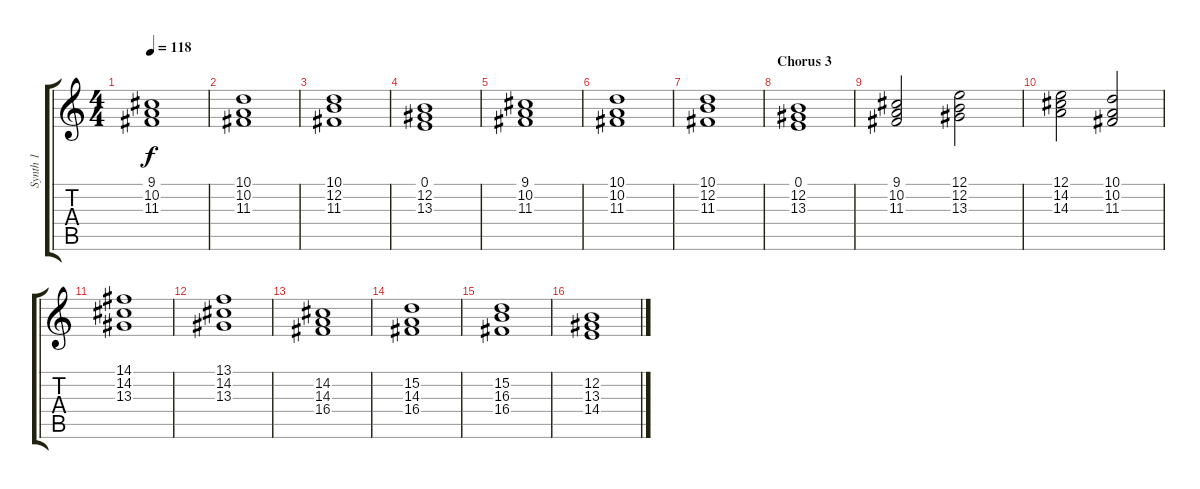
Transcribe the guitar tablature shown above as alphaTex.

\track ("Synth 1" "Synth 1") {instrument synthstrings1}
\staff {score tabs}
\tuning (E4 B3 G3 D3 A2 E2) {hide}
\ts (4 4)
\tempo 118
\clef g2
\ks c
(9.1 10.2 11.3).1{dy f volume 11} |
(10.1 10.2 11.3).1 |
(10.1 12.2 11.3).1 |
(0.1 12.2 13.3).1 |
(9.1 10.2 11.3).1 |
(10.1 10.2 11.3).1 |
(10.1 12.2 11.3).1 |
\section ("" "Chorus 3")
(0.1 12.2 13.3).1 |
(9.1 10.2 11.3).2 (12.1 12.2 13.3).2 |
(12.1 14.2 14.3).2 (10.1 10.2 11.3).2 |
(14.1 14.2 13.3).1 |
(13.1 14.2 13.3).1 |
(14.2 14.3 16.4).1 |
(15.2 14.3 16.4).1 |
(15.2 16.3 16.4).1 |
(12.2 13.3 14.4).1
